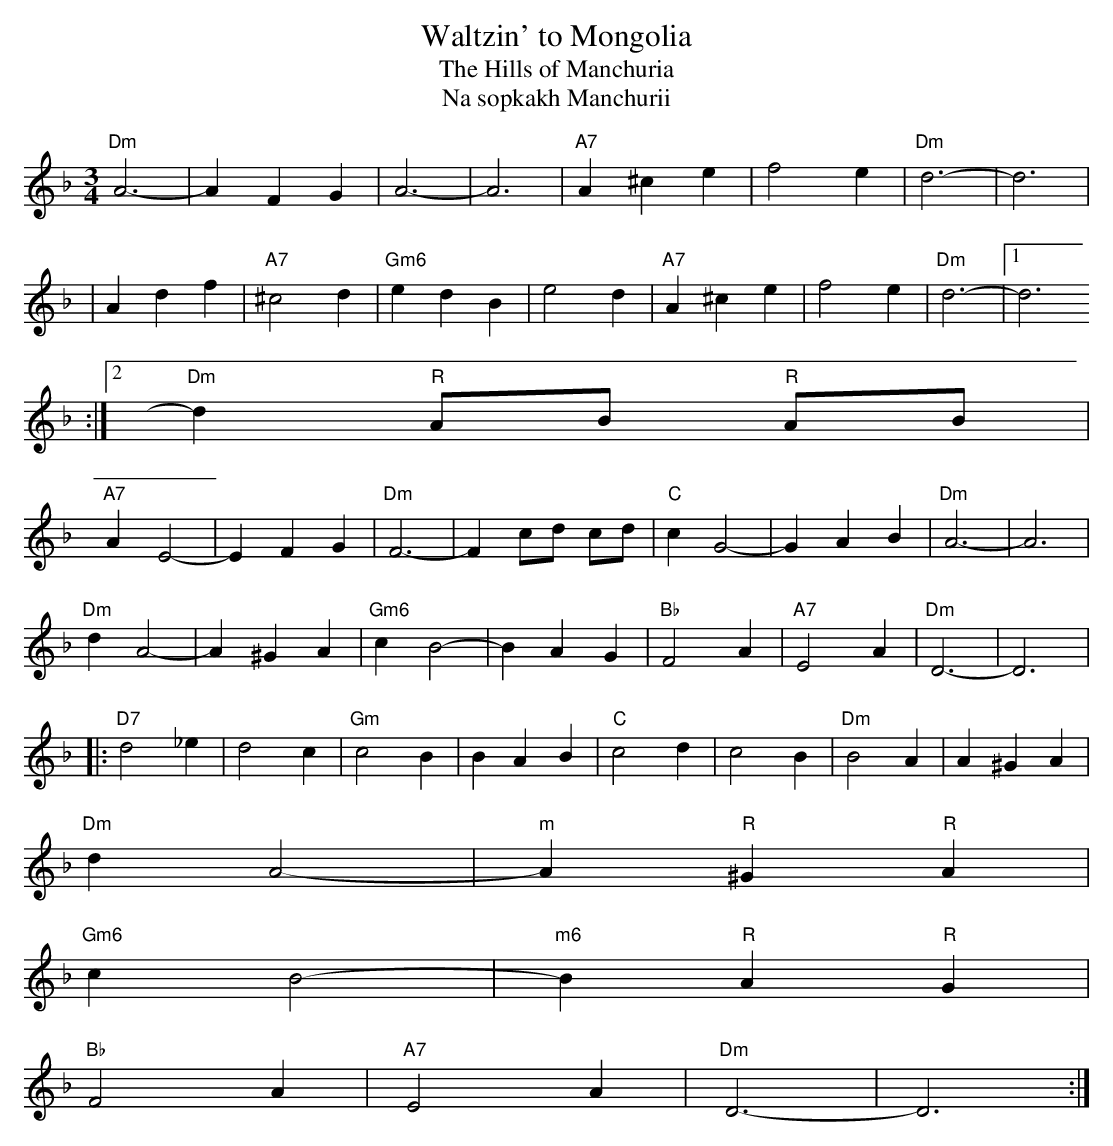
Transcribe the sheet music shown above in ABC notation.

X:1
T:Waltzin' to Mongolia
T:The Hills of Manchuria
T:Na sopkakh Manchurii
M:3/4
L:1/4
K:Dm
"Dm" A3-|A F G| A3-| A3| "A7" A^ce| f2 e|"Dm" d3-|d3|
|Adf| "A7" ^c2d| "Gm6" edB| e2d| "A7" A^ce| f2 e|"Dm" d3-|1d3
:|2 "Dm" d "R" A/2B/2 "R" A/2B/2 |
"A7" AE2-|EFG| "Dm" F3-|F c/2d/2 c/2d/2| "C" c G2-|GAB|"Dm" A3-|A3|
"Dm" dA2-|A^GA|"Gm6" cB2-|B AG|"Bb" F2A|"A7" E2A|"Dm" D3-|D3|:
"D7" d2 _e| d2 c| "Gm" c2B| BAB| "C" c2d|c2B| "Dm" B2A|A^GA|
"Dm" d A2-| "m" A "R" ^G "R" A|
"Gm6" c B2-| "m6" B "R" A "R" G|
"Bb" F2A| "A7"E2A| "Dm" D3-|D3:|
